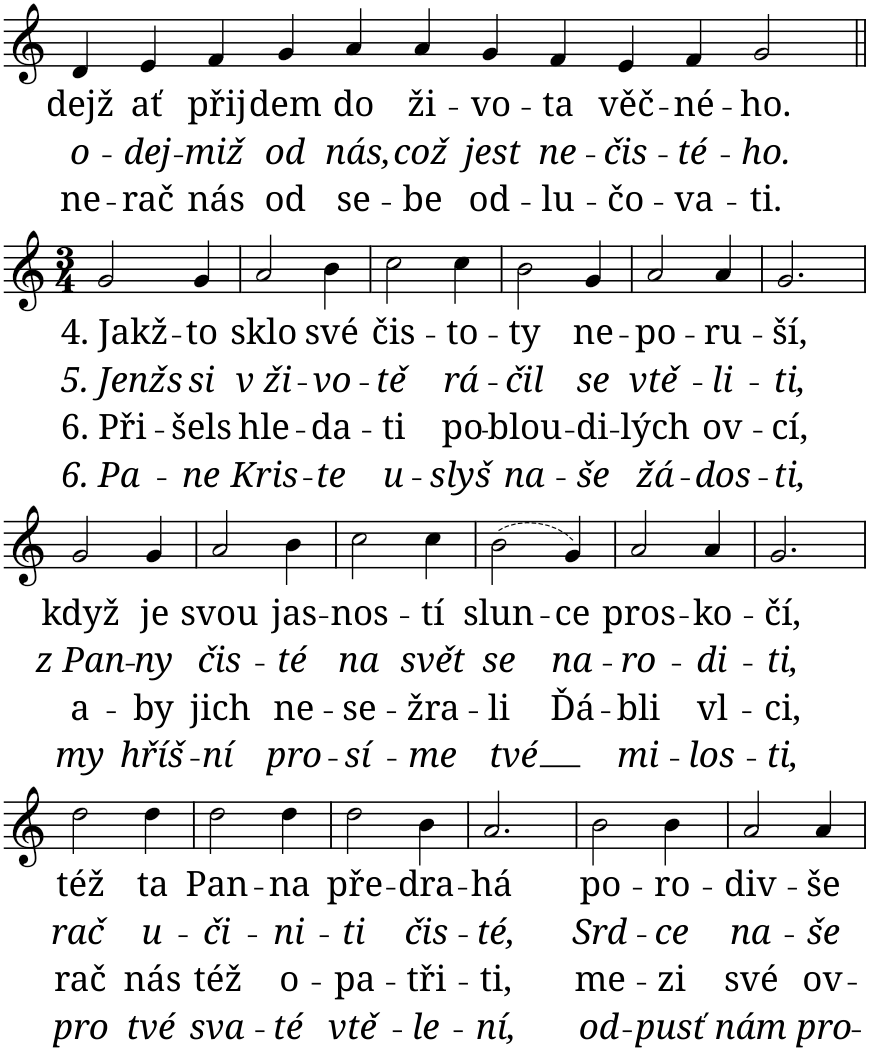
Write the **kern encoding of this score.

**kern	**text	**text	**text	**text
*part1	*part1	*part1	*part1	*part1
*staff1	*staff1	*staff1	*staff1	*staff1
*I"Piano	*	*	*	*
*I'Pno.	*	*	*	*
!!LO:PB:g=z
*clefG2	*	*	*	*
*k[]	*	*	*	*
*M4/2	*	*	*	*
=32	=32	=32	=32	=32
!	!LO:LY:b	!LO:LY:b	!LO:LY:b	!
4d/	dejž	o-	ne-	.
!	!LO:LY:b	!LO:LY:b	!LO:LY:b	!
4e/	ať	-dej-	-rač	.
!	!LO:LY:b	!LO:LY:b	!LO:LY:b	!
4f/	přij	-miž	nás	.
!	!LO:LY:b	!LO:LY:b	!LO:LY:b	!
4g/	dem	od	od	.
!	!LO:LY:b	!LO:LY:b	!LO:LY:b	!
4a/	do	nás,	se-	.
!	!LO:LY:b	!LO:LY:b	!LO:LY:b	!
4a/	ži-	což	-be	.
!	!LO:LY:b	!LO:LY:b	!LO:LY:b	!
4g/	-vo-	jest	od-	.
!	!LO:LY:b	!LO:LY:b	!LO:LY:b	!
4f/	-ta	ne-	-lu-	.
!	!LO:LY:b	!LO:LY:b	!LO:LY:b	!
4e/	věč-	-čis-	-čo-	.
!	!LO:LY:b	!LO:LY:b	!LO:LY:b	!
4f/	-né-	-té-	-va-	.
!	!LO:LY:b	!LO:LY:b	!LO:LY:b	!
2g/	-ho.	-ho.	-ti.	.
!!LO:LB:g=z
=33||	=33||	=33||	=33||	=33||
*M3/4	*	*	*	*
!	!LO:LY:b	!LO:LY:b	!LO:LY:b	!LO:LY:b
2g/	4. Jakž-	5. Jenžs	6. Při-	6. Pa-
!	!LO:LY:b	!LO:LY:b	!LO:LY:b	!LO:LY:b
4g/	-to	si	-šels	-ne
=34	=34	=34	=34	=34
!	!LO:LY:b	!LO:LY:b	!LO:LY:b	!LO:LY:b
2a/	sklo	v ži-	hle-	Kris-
!	!LO:LY:b	!LO:LY:b	!LO:LY:b	!LO:LY:b
4b\	své	-vo-	-da-	-te
=35	=35	=35	=35	=35
!	!LO:LY:b	!LO:LY:b	!LO:LY:b	!LO:LY:b
2cc\	čis-	-tě	-ti	u-
!	!LO:LY:b	!LO:LY:b	!LO:LY:b	!LO:LY:b
4cc\	-to-	rá-	po-	-slyš
=36	=36	=36	=36	=36
!	!LO:LY:b	!LO:LY:b	!LO:LY:b	!LO:LY:b
2b\	-ty	-čil	-blou-	na-
!	!LO:LY:b	!LO:LY:b	!LO:LY:b	!LO:LY:b
4g/	ne-	se	-di-	-še
=37	=37	=37	=37	=37
!	!LO:LY:b	!LO:LY:b	!LO:LY:b	!LO:LY:b
2a/	-po-	vtě-	-lých	žá-
!	!LO:LY:b	!LO:LY:b	!LO:LY:b	!LO:LY:b
4a/	-ru-	-li-	ov-	-dos-
=38	=38	=38	=38	=38
!	!LO:LY:b	!LO:LY:b	!LO:LY:b	!LO:LY:b
2.g/	-ší,	-ti,	-cí,	-ti,
!!LO:LB:g=z
=39	=39	=39	=39	=39
!	!LO:LY:b	!LO:LY:b	!LO:LY:b	!LO:LY:b
2g/	když	z Pan-	a-	my
!	!LO:LY:b	!LO:LY:b	!LO:LY:b	!LO:LY:b
4g/	je	-ny	-by	hříš-
=40	=40	=40	=40	=40
!	!LO:LY:b	!LO:LY:b	!LO:LY:b	!LO:LY:b
2a/	svou	čis-	jich	-ní
!	!LO:LY:b	!LO:LY:b	!LO:LY:b	!LO:LY:b
4b\	jas-	-té	ne-	pro-
=41	=41	=41	=41	=41
!	!LO:LY:b	!LO:LY:b	!LO:LY:b	!LO:LY:b
2cc\	-nos-	na	-se-	-sí-
!	!LO:LY:b	!LO:LY:b	!LO:LY:b	!LO:LY:b
4cc\	-tí	svět	-žra-	-me
=42	=42	=42	=42	=42
!	!LO:LY:b	!LO:LY:b	!LO:LY:b	!LO:LY:b
(2b\	slun-	se	-li	tvé
!	!LO:LY:b	!LO:LY:b	!LO:LY:b	!
4g/)	-ce	na-	Ďá-	.
=43	=43	=43	=43	=43
!	!LO:LY:b	!LO:LY:b	!LO:LY:b	!LO:LY:b
2a/	pros-	-ro-	-bli	mi-
!	!LO:LY:b	!LO:LY:b	!LO:LY:b	!LO:LY:b
4a/	-ko-	-di-	vl-	-los-
=44	=44	=44	=44	=44
!	!LO:LY:b	!LO:LY:b	!LO:LY:b	!LO:LY:b
2.g/	-čí,	-ti,	-ci,	-ti,
!!LO:LB:g=z
=45	=45	=45	=45	=45
!	!LO:LY:b	!LO:LY:b	!LO:LY:b	!LO:LY:b
2dd\	též	rač	rač	pro
!	!LO:LY:b	!LO:LY:b	!LO:LY:b	!LO:LY:b
4dd\	ta	u-	nás	tvé
=46	=46	=46	=46	=46
!	!LO:LY:b	!LO:LY:b	!LO:LY:b	!LO:LY:b
2dd\	Pan-	-či-	též	sva-
!	!LO:LY:b	!LO:LY:b	!LO:LY:b	!LO:LY:b
4dd\	-na	-ni-	o-	-té
=47	=47	=47	=47	=47
!	!LO:LY:b	!LO:LY:b	!LO:LY:b	!LO:LY:b
2dd\	pře-	-ti	-pa-	vtě-
!	!LO:LY:b	!LO:LY:b	!LO:LY:b	!LO:LY:b
4b\	-dra-	čis-	-tři-	-le-
=48	=48	=48	=48	=48
!	!LO:LY:b	!LO:LY:b	!LO:LY:b	!LO:LY:b
2.a/	-há	-té,	-ti,	-ní,
=49	=49	=49	=49	=49
!	!LO:LY:b	!LO:LY:b	!LO:LY:b	!LO:LY:b
2b\	po-	Srd-	me-	od-
!	!LO:LY:b	!LO:LY:b	!LO:LY:b	!LO:LY:b
4b\	-ro-	-ce	-zi	-pusť
=50	=50	=50	=50	=50
!	!LO:LY:b	!LO:LY:b	!LO:LY:b	!LO:LY:b
2a/	-div-	na-	své	nám
!	!LO:LY:b	!LO:LY:b	!LO:LY:b	!LO:LY:b
4a/	-še	-še	ov-	pro-
=	=	=	=	=
*-	*-	*-	*-	*-
